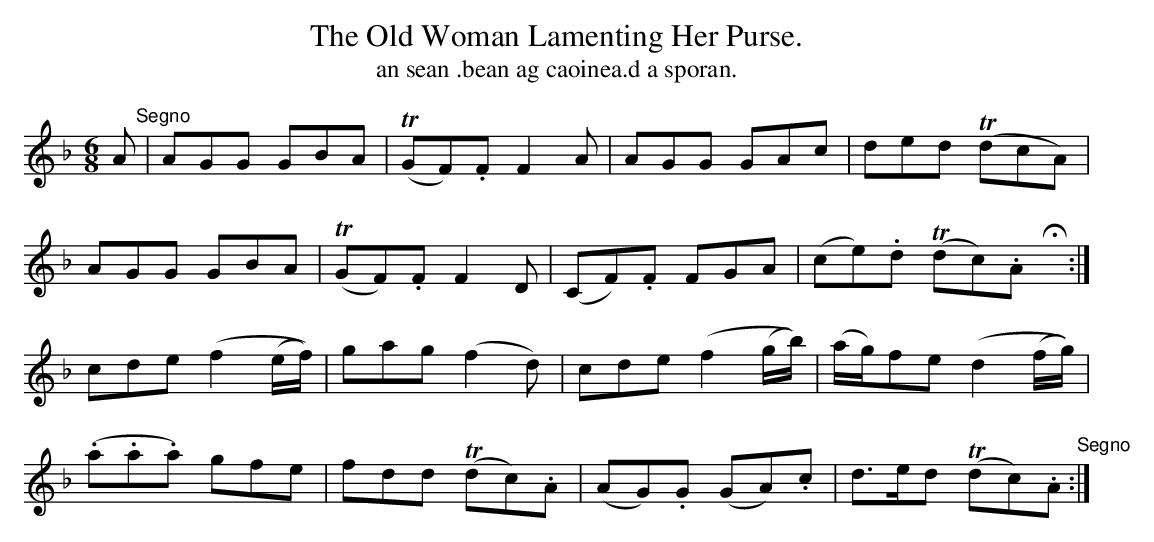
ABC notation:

X:1
T: Old Woman Lamenting Her Purse., The
T: an sean .bean ag caoinea.d a sporan.
M: 6/8
L: 1/8
K: F
A "Segno"|AGG GBA|(TGFK).F F2 A|AGG GAc|ded (TdcA)|
AGG GBA|(TGF).F F2 D|(CF).F FGA|(ce).d (Tdc).A Hx:|
cde (f2 (e/f/))|gag (f2 d)|cde (f2 (g/b/))|(a/g/)fe (d2(f/g/))|
(.a.a.a) gfe|fdd (Tdc).A|(AG).G (GA).c|d>ed (Tdc).A "Segno":|
